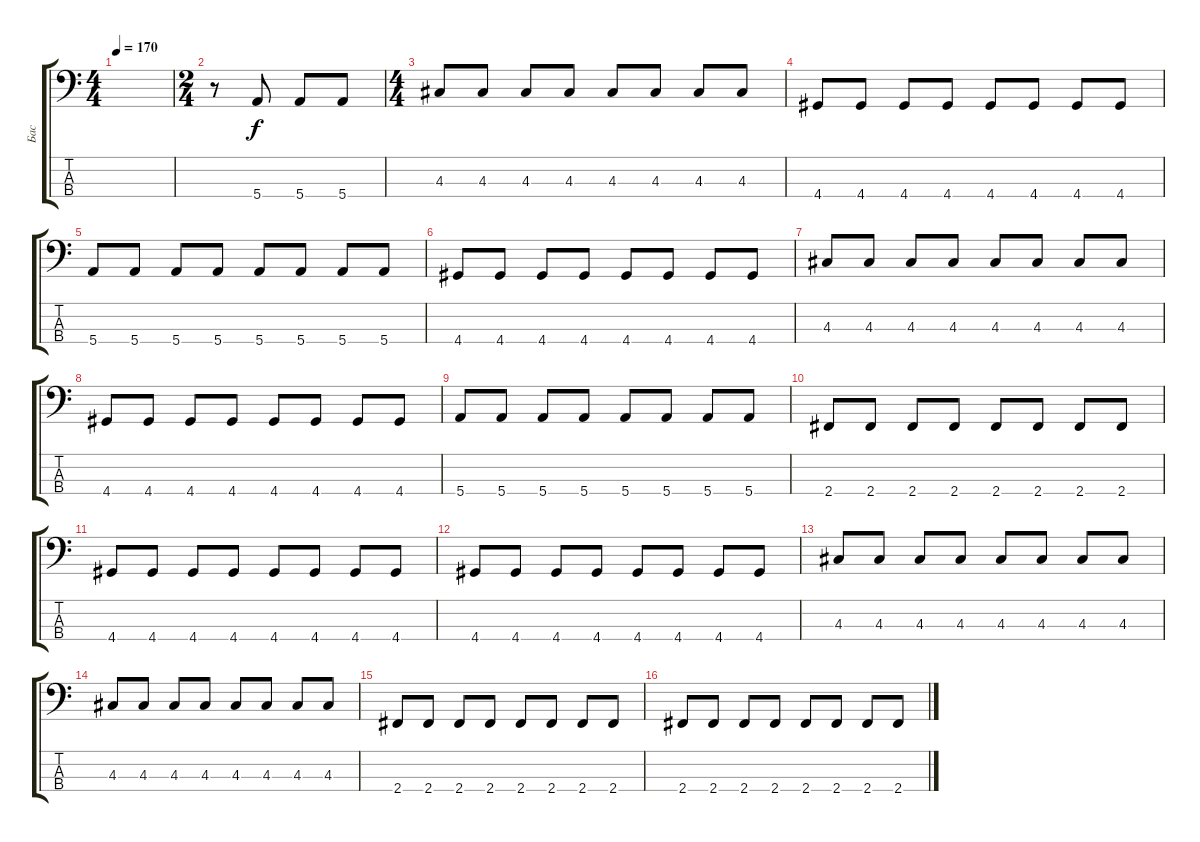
\track ("Бас" "Бас") {instrument electricbassfinger}
\staff {score tabs}
\tuning (G2 D2 A1 E1) {hide}
\ts (4 4)
\tempo 170
\clef f4
\ks c
|
\ts (2 4)
r.8 5.4.8 5.4.8 5.4.8 |
\ts (4 4)
4.3.8 4.3.8 4.3.8 4.3.8 4.3.8 4.3.8 4.3.8 4.3.8 |
4.4.8 4.4.8 4.4.8 4.4.8 4.4.8 4.4.8 4.4.8 4.4.8 |
5.4.8 5.4.8 5.4.8 5.4.8 5.4.8 5.4.8 5.4.8 5.4.8 |
4.4.8 4.4.8 4.4.8 4.4.8 4.4.8 4.4.8 4.4.8 4.4.8 |
4.3.8 4.3.8 4.3.8 4.3.8 4.3.8 4.3.8 4.3.8 4.3.8 |
4.4.8 4.4.8 4.4.8 4.4.8 4.4.8 4.4.8 4.4.8 4.4.8 |
5.4.8 5.4.8 5.4.8 5.4.8 5.4.8 5.4.8 5.4.8 5.4.8 |
2.4.8 2.4.8 2.4.8 2.4.8 2.4.8 2.4.8 2.4.8 2.4.8 |
4.4.8 4.4.8 4.4.8 4.4.8 4.4.8 4.4.8 4.4.8 4.4.8 |
4.4.8 4.4.8 4.4.8 4.4.8 4.4.8 4.4.8 4.4.8 4.4.8 |
4.3.8 4.3.8 4.3.8 4.3.8 4.3.8 4.3.8 4.3.8 4.3.8 |
4.3.8 4.3.8 4.3.8 4.3.8 4.3.8 4.3.8 4.3.8 4.3.8 |
2.4.8 2.4.8 2.4.8 2.4.8 2.4.8 2.4.8 2.4.8 2.4.8 |
2.4.8 2.4.8 2.4.8 2.4.8 2.4.8 2.4.8 2.4.8 2.4.8
